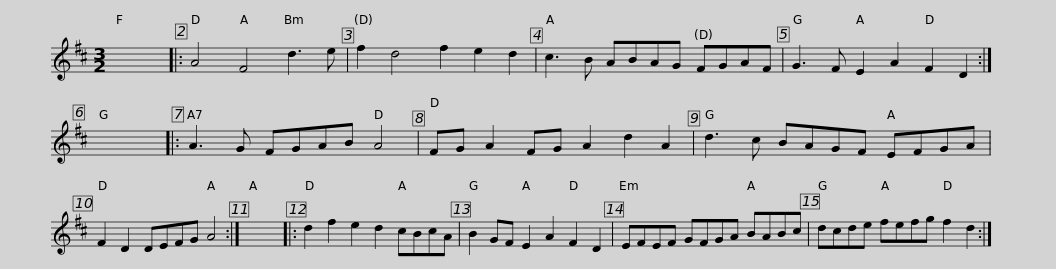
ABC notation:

X:1
L:1/8
M:3/2
I:linebreak $
K:D
V:1 treble
V:1
 x12 |: A4 F4 d3 e | f2 d4 f2 e2 d2 | c3 B ABAG FGAF | G3 F E2 A2 F2 D2 :| %5
 x12 |:$ A3 G FGAB A4 | FG A2 FG A2 d2 A2 | d3 c BAGF EFGA | F2 D2 DEFG A4 :| %10
 x12 |:$ d2 f2 e2 d2 cBcA | B2 GF E2 A2 F2 D2 | EFEF GFGA BABc | dcde fefg f2 d2 :| %15
